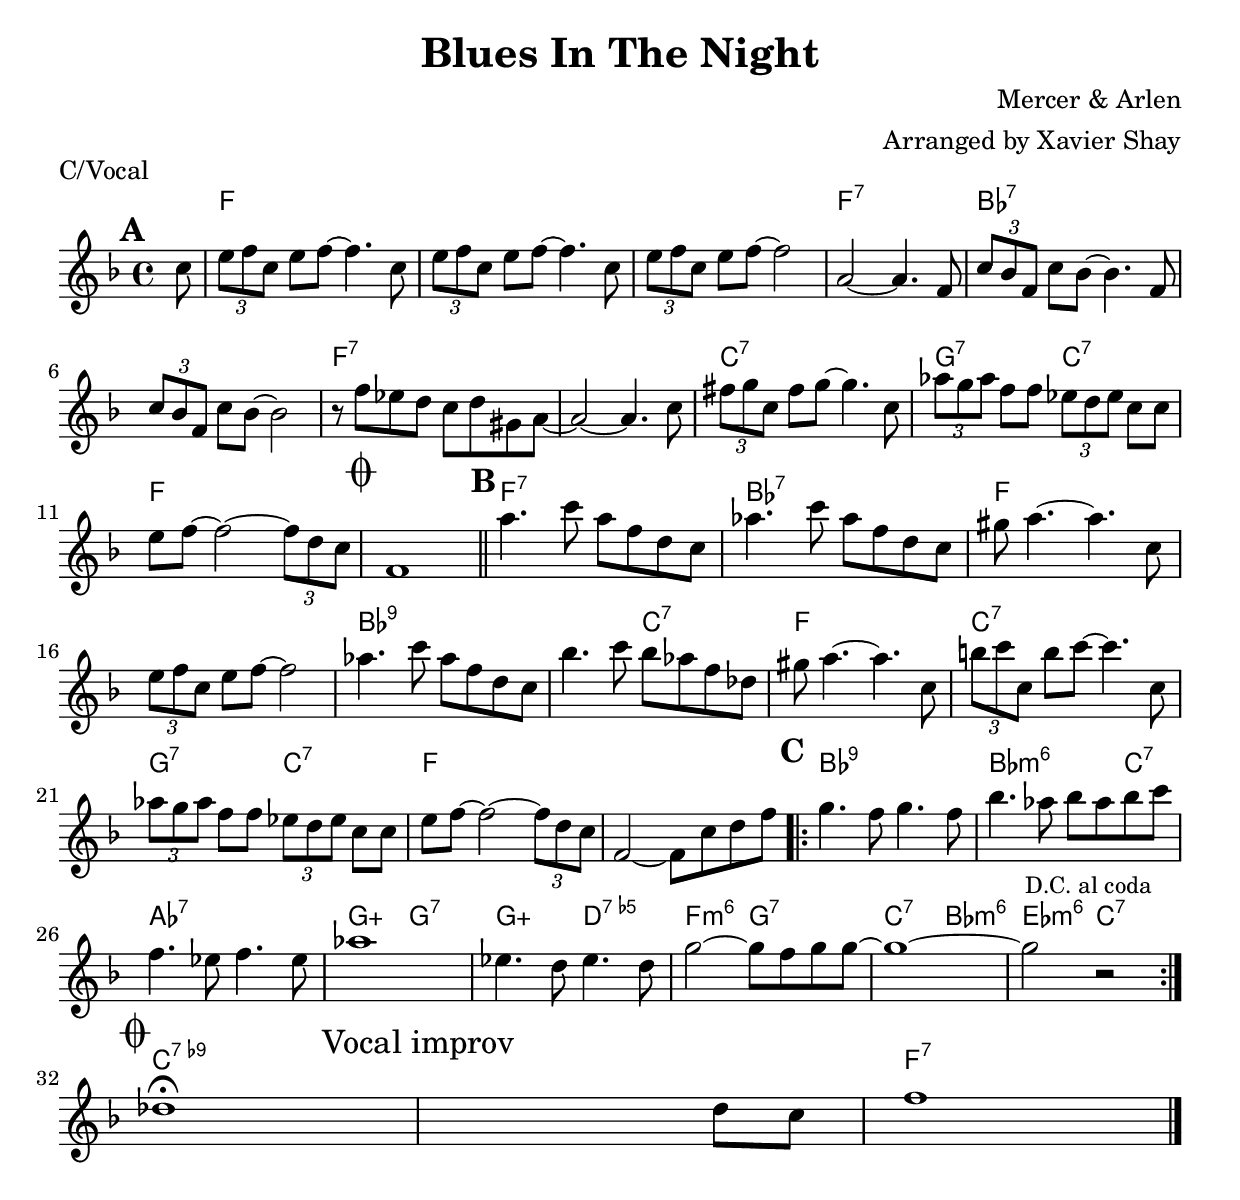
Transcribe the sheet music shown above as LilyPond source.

#(ly:set-option 'relative-includes #t)

\version "2.10.10"

\include "common-notes.ly"

piece = "C/Vocal"
chordsTransposed = {
  \harmonies
}
melodyTransposed = {
  \melody
}

\include "common-layout.ly"

